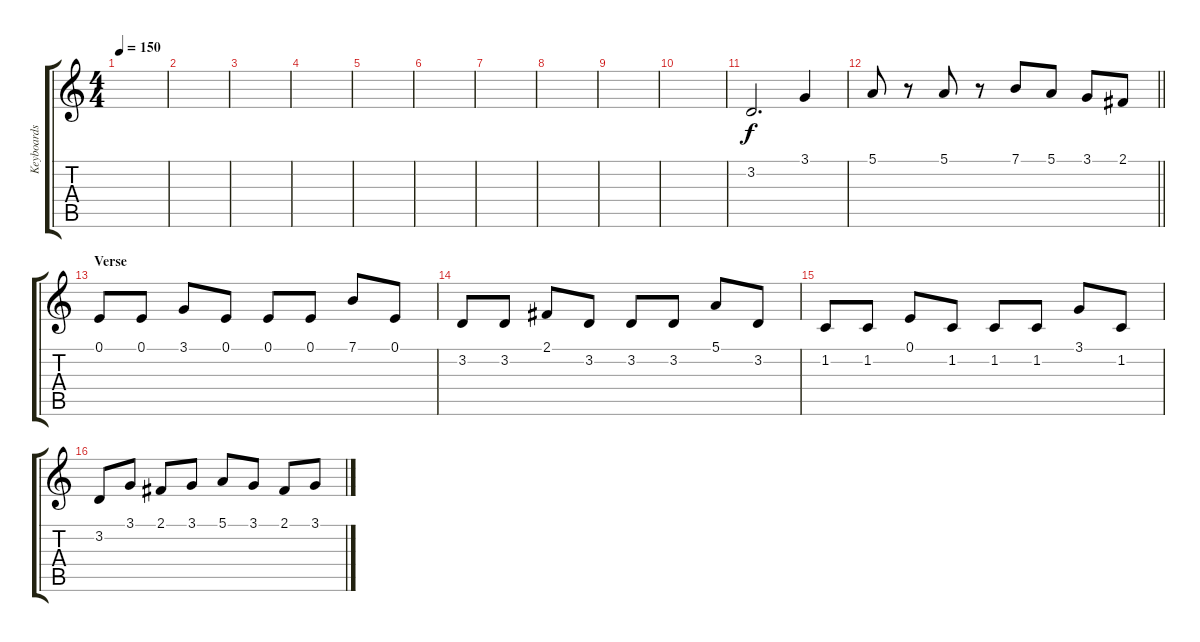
\track ("Keyboards" "Keyboards") {instrument stringensemble1}
\staff {score tabs}
\tuning (E4 B3 G3 D3 A2 E2) {hide}
\ts (4 4)
\tempo 150
\clef g2
\ks c
|
|
|
|
|
|
|
|
|
|
3.2.2{d} 3.1.4 |
\barLineRight lightlight
5.1.8 r.8 5.1.8 r.8 7.1.8 5.1.8 3.1.8 2.1.8 |
\section ("" "Verse")
0.1.8 0.1.8 3.1.8 0.1.8 0.1.8 0.1.8 7.1.8 0.1.8 |
3.2.8 3.2.8 2.1.8 3.2.8 3.2.8 3.2.8 5.1.8 3.2.8 |
1.2.8 1.2.8 0.1.8 1.2.8 1.2.8 1.2.8 3.1.8 1.2.8 |
3.2.8 3.1.8 2.1.8 3.1.8 5.1.8 3.1.8 2.1.8 3.1.8
